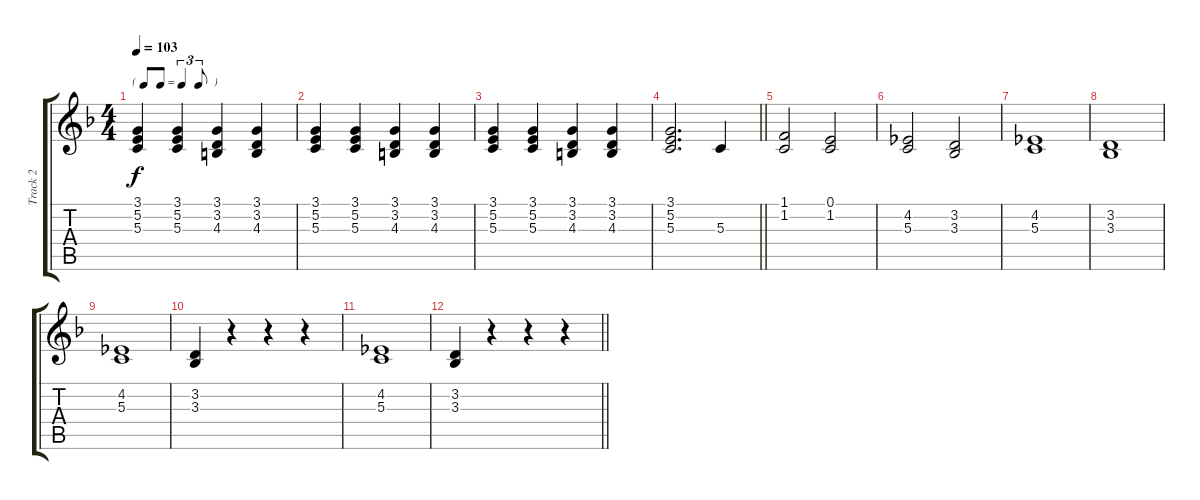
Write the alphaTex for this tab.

\track ("Track 2" "Track 2") {instrument choiraahs}
\staff {score tabs}
\tuning (E4 B3 G3 D3 A2 E2) {hide}
\ts (4 4)
\tf triplet8th
\tempo 103
\clef g2
\ks f
(3.1 5.2 5.3).4{dy f} (3.1 5.2 5.3).4 (3.1 3.2 4.3).4 (3.1 3.2 4.3).4 |
(3.1 5.2 5.3).4 (3.1 5.2 5.3).4 (3.1 3.2 4.3).4 (3.1 3.2 4.3).4 |
(3.1 5.2 5.3).4 (3.1 5.2 5.3).4 (3.1 3.2 4.3).4 (3.1 3.2 4.3).4 |
\barLineRight lightlight
(3.1 5.2 5.3).2{d} 5.3.4 |
(1.1 1.2).2 (0.1 1.2).2 |
(4.2 5.3).2 (3.2 3.3).2 |
(4.2 5.3).1 |
(3.2 3.3).1 |
(4.2 5.3).1 |
(3.2 3.3).4 r.4 r.4 r.4 |
(4.2 5.3).1 |
\barLineRight lightlight
(3.2 3.3).4 r.4 r.4 r.4
